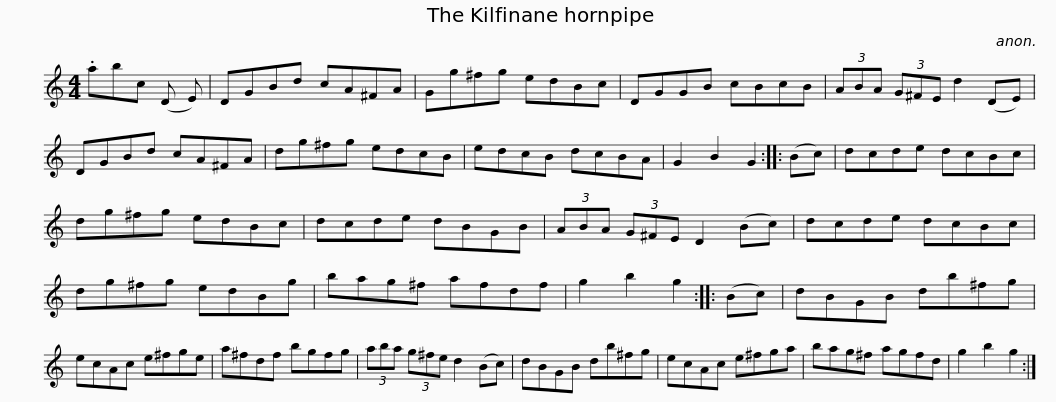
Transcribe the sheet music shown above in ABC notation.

X:1
L:1/8
M:4/4
I:linebreak $
K:C
V:1 treble
V:1
 .abc (D E) | DGBd cA^FA | Gg^fg edBc | DGGB cBcB | (3ABA (3G^FE d2 (DE) |$ %5
 DGBd cA^FA | dg^fg edcB | edcB dcBA | G2 B2 G2 :: (Bc) | %10
 dcde dcBc |$ dg^fg edBc | dcde dBGB | (3ABA (3G^FE D2 (Bc) | dcde dcBc | %15
 dg^fg edBg |$ bag^f afdf | g2 b2 g2 :: (Bc) | dBGB db^fg | %20
 ecAc e^fge | a^fdf bgfg |$ (3aba (3g^fe d2 (Bc) | dBGB db^fg | ecAc e^fga | %25
 bag^f agfd | g2 b2 g2 :| %27
